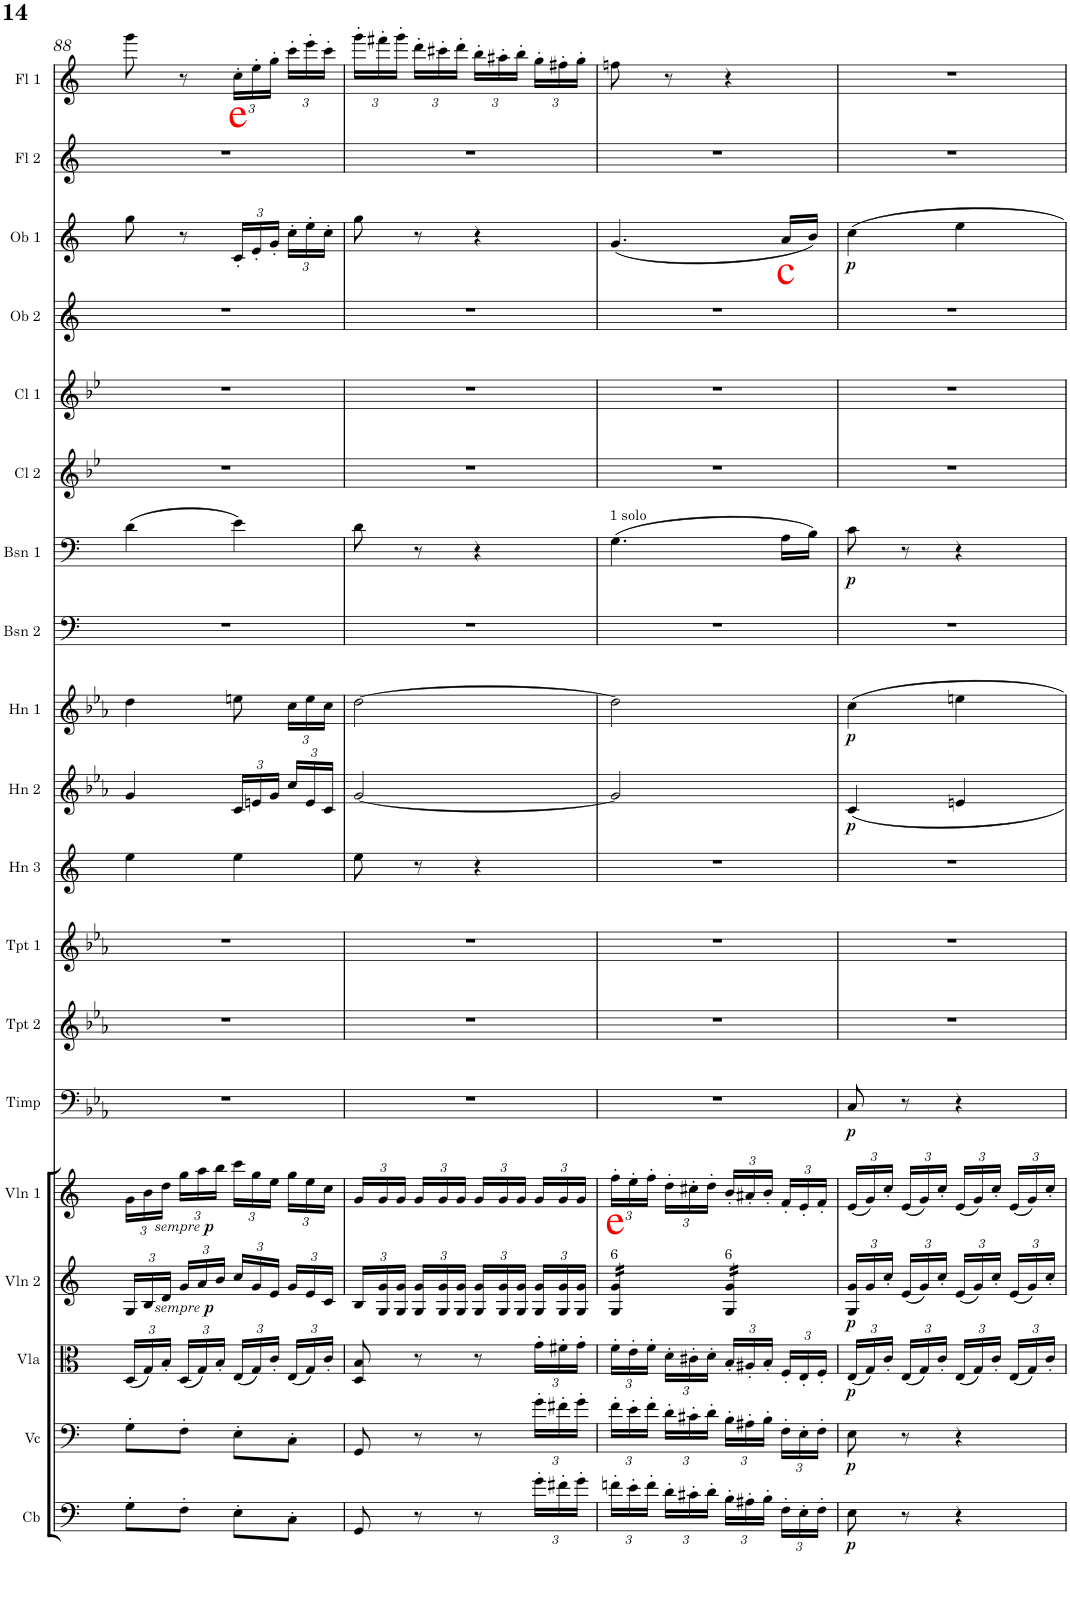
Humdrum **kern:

**kern	**dynam	**kern	**dynam	**kern	**dynam	**kern	**dynam	**kern	**text	**dynam	**kern	**dynam	**kern	**kern	**kern	**kern	**dynam	**kern	**dynam	**kern	**kern	**dynam	**kern	**kern	**kern	**kern	**text	**dynam	**kern	**kern	**text
*part19	*part19	*part18	*part18	*part17	*part17	*part16	*part16	*part15	*part15	*part15	*part14	*part14	*part13	*part12	*part11	*part10	*part10	*part9	*part9	*part8	*part7	*part7	*part6	*part5	*part4	*part3	*part3	*part3	*part2	*part1	*part1
*staff19	*staff19	*staff18	*staff18	*staff17	*staff17	*staff16	*staff16	*staff15	*staff15	*staff15	*staff14	*staff14	*staff13	*staff12	*staff11	*staff10	*staff10	*staff9	*staff9	*staff8	*staff7	*staff7	*staff6	*staff5	*staff4	*staff3	*staff3	*staff3	*staff2	*staff1	*staff1
*I"Contrabass	*	*I"Violoncello	*	*I"Viola	*	*I"Violin 2	*	*I"Violin 1	*	*	*I"Timpani	*	*I"C Trumpet 2	*I"C Trumpet 1	*I"Eb Horn 3	*I"C Horn 2	*	*I"C Horn 1	*	*I"Bassoon 2	*I"Bassoon 1	*	*I"Bb Clarinet 2	*I"Bb Clarinet 1	*I"Oboe 2	*I"Oboe 1	*	*	*I"Flute 2	*I"Flute 1	*
*I'Cb	*	*I'Vc	*	*I'Vla	*	*I'Vln 2	*	*I'Vln 1	*	*	*I'Timp	*	*I'Tpt 2	*I'Tpt 1	*I'Hn 3	*I'Hn 2	*	*I'Hn 1	*	*I'Bsn 2	*I'Bsn 1	*	*I'Cl 2	*I'Cl 1	*I'Ob 2	*I'Ob 1	*	*	*I'Fl 2	*I'Fl 1	*
!!LO:PB:g=z
*clefF4	*	*clefF4	*	*clefC3	*	*clefG2	*	*clefG2	*	*	*clefF4	*	*clefG2	*clefG2	*clefG2	*clefG2	*	*clefG2	*	*clefF4	*clefF4	*	*clefG2	*clefG2	*clefG2	*clefG2	*	*	*clefG2	*clefG2	*
*Trd7c12	*	*	*	*	*	*	*	*	*	*	*	*	*Trd1c2	*Trd1c2	*Trd5c9	*Trd7c12	*	*Trd7c12	*	*	*	*	*Trd1c2	*Trd1c2	*	*	*	*	*	*	*
*k[]	*	*k[]	*	*k[]	*	*k[]	*	*k[]	*	*	*k[b-e-a-]	*	*k[b-e-a-]	*k[b-e-a-]	*k[]	*k[b-e-a-]	*	*k[b-e-a-]	*	*k[]	*k[]	*	*k[b-e-]	*k[b-e-]	*k[]	*k[]	*	*	*k[]	*k[]	*
*C:	*	*C:	*	*C:	*	*C:	*	*C:	*	*	*	*	*	*	*	*	*	*	*	*C:	*C:	*	*	*	*C:	*C:	*	*	*C:	*C:	*
*M2/4	*	*M2/4	*	*M2/4	*	*M2/4	*	*M2/4	*	*	*M2/4	*	*M2/4	*M2/4	*M2/4	*M2/4	*	*M2/4	*	*M2/4	*M2/4	*	*M2/4	*M2/4	*M2/4	*M2/4	*	*	*M2/4	*M2/4	*
*	*	*	*	*Xbrackettup	*	*Xbrackettup	*	*Xbrackettup	*	*	*	*	*	*	*	*	*	*	*	*	*	*	*	*	*	*	*	*	*	*	*
=88	=88	=88	=88	=88	=88	=88	=88	=88	=88	=88	=88	=88	=88	=88	=88	=88	=88	=88	=88	=88	=88	=88	=88	=88	=88	=88	=88	=88	=88	=88	=88
8G'\L	.	8G'\L	.	(24D/LL	.	24G/LL	.	24g\LL	.	.	2r	.	2r	2r	4ee\	4g/	.	4dd\	.	2r	(4d\	.	2r	2r	2r	8gg\	.	.	2r	8ggg\	.
.	.	.	.	24G/)	.	24B/	.	24b\	.	.	.	.	.	.	.	.	.	.	.	.	.	.	.	.	.	.	.	.	.	.	.
.	.	.	.	24B'/JJ	.	24d/JJ	.	24dd\JJ	.	.	.	.	.	.	.	.	.	.	.	.	.	.	.	.	.	.	.	.	.	.	.
!	!	!	!	!	!	!	!LO:DY:b	!	!	!	!	!	!	!	!	!	!	!	!	!	!	!	!	!	!	!	!	!	!	!	!
!	!	!	!	!	!	!	!LO:DY:n=1:b	!	!	!LO:DY:b	!	!	!	!	!	!	!	!	!	!	!	!	!	!	!	!	!	!	!	!	!
!	!	!	!	!	!	!	!	!	!	!LO:DY:n=1:b	!	!	!	!	!	!	!	!	!	!	!	!	!	!	!	!	!	!	!	!	!
8F'\J	.	8F'\J	.	(24D/LL	.	24g/LL	other-dynamics p	24gg\LL	.	other-dynamics p	.	.	.	.	.	.	.	.	.	.	.	.	.	.	.	8r	.	.	.	8r	.
.	.	.	.	24G/)	.	24a/	.	24aa\	.	.	.	.	.	.	.	.	.	.	.	.	.	.	.	.	.	.	.	.	.	.	.
.	.	.	.	24B'/JJ	.	24b/JJ	.	24bb\JJ	.	.	.	.	.	.	.	.	.	.	.	.	.	.	.	.	.	.	.	.	.	.	.
*	*	*	*	*	*	*	*	*	*	*	*	*	*	*	*	*Xbrackettup	*	*	*	*	*	*	*	*	*	*Xbrackettup	*	*	*	*Xbrackettup	*
!	!	!	!	!	!	!	!	!	!	!	!	!	!	!	!	!	!	!	!	!	!	!	!	!	!	!	!	!	!	!	!LO:LY:b:color=#FF0000
8E'\L	.	8E'\L	.	(24E/LL	.	24cc/LL	.	24ccc\LL	.	.	.	.	.	.	4ee\	24c/LL	.	8een\	.	.	4e\)	.	.	.	.	24c'/LL	.	.	.	24cc'\LL	e
.	.	.	.	24G/)	.	24g/	.	24gg\	.	.	.	.	.	.	.	24en/	.	.	.	.	.	.	.	.	.	24e'/	.	.	.	24ee'\	.
.	.	.	.	24c'/JJ	.	24e/JJ	.	24ee\JJ	.	.	.	.	.	.	.	24g/JJ	.	.	.	.	.	.	.	.	.	24g'/JJ	.	.	.	24gg'\JJ	.
*	*	*	*	*	*	*	*	*	*	*	*	*	*	*	*	*	*	*Xbrackettup	*	*	*	*	*	*	*	*	*	*	*	*	*
8C'\J	.	8C'\J	.	(24E/LL	.	24g/LL	.	24gg\LL	.	.	.	.	.	.	.	24cc/LL	.	24cc\LL	.	.	.	.	.	.	.	24cc'\LL	.	.	.	24ccc'\LL	.
.	.	.	.	24G/)	.	24e/	.	24ee\	.	.	.	.	.	.	.	24e/	.	24ee\	.	.	.	.	.	.	.	24ee'\	.	.	.	24eee'\	.
.	.	.	.	24c'/JJ	.	24c/JJ	.	24cc\JJ	.	.	.	.	.	.	.	24c/JJ	.	24cc\JJ	.	.	.	.	.	.	.	24cc'\JJ	.	.	.	24ccc'\JJ	.
=89	=89	=89	=89	=89	=89	=89	=89	=89	=89	=89	=89	=89	=89	=89	=89	=89	=89	=89	=89	=89	=89	=89	=89	=89	=89	=89	=89	=89	=89	=89	=89
8GG/	.	8GG/	.	8D/ 8B/	.	24B/LL	.	24g/LL	.	.	2r	.	2r	2r	8ee\	[2g/	.	[2dd\	.	2r	8d\	.	2r	2r	2r	8gg\	.	.	2r	24ggg'\LL	.
.	.	.	.	.	.	24G/ 24g/	.	24g/	.	.	.	.	.	.	.	.	.	.	.	.	.	.	.	.	.	.	.	.	.	24fff#X'\	.
.	.	.	.	.	.	24G/ 24g/JJ	.	24g/JJ	.	.	.	.	.	.	.	.	.	.	.	.	.	.	.	.	.	.	.	.	.	24ggg'\JJ	.
8r	.	8r	.	8r	.	24G/ 24g/LL	.	24g/LL	.	.	.	.	.	.	8r	.	.	.	.	.	8r	.	.	.	.	8r	.	.	.	24ddd'\LL	.
.	.	.	.	.	.	24G/ 24g/	.	24g/	.	.	.	.	.	.	.	.	.	.	.	.	.	.	.	.	.	.	.	.	.	24ccc#X'\	.
.	.	.	.	.	.	24G/ 24g/JJ	.	24g/JJ	.	.	.	.	.	.	.	.	.	.	.	.	.	.	.	.	.	.	.	.	.	24ddd'\JJ	.
8r	.	8r	.	8r	.	24G/ 24g/LL	.	24g/LL	.	.	.	.	.	.	4r	.	.	.	.	.	4r	.	.	.	.	4r	.	.	.	24bb'\LL	.
.	.	.	.	.	.	24G/ 24g/	.	24g/	.	.	.	.	.	.	.	.	.	.	.	.	.	.	.	.	.	.	.	.	.	24aa#X'\	.
.	.	.	.	.	.	24G/ 24g/JJ	.	24g/JJ	.	.	.	.	.	.	.	.	.	.	.	.	.	.	.	.	.	.	.	.	.	24bb'\JJ	.
*Xbrackettup	*	*Xbrackettup	*	*	*	*	*	*	*	*	*	*	*	*	*	*	*	*	*	*	*	*	*	*	*	*	*	*	*	*	*
24g'\LL	.	24g'\LL	.	24g'\LL	.	24G/ 24g/LL	.	24g/LL	.	.	.	.	.	.	.	.	.	.	.	.	.	.	.	.	.	.	.	.	.	24gg'\LL	.
24f#X'\	.	24f#X'\	.	24f#X'\	.	24G/ 24g/	.	24g/	.	.	.	.	.	.	.	.	.	.	.	.	.	.	.	.	.	.	.	.	.	24ff#X'\	.
24g'\JJ	.	24g'\JJ	.	24g'\JJ	.	24G/ 24g/JJ	.	24g/JJ	.	.	.	.	.	.	.	.	.	.	.	.	.	.	.	.	.	.	.	.	.	24gg'\JJ	.
=90	=90	=90	=90	=90	=90	=90	=90	=90	=90	=90	=90	=90	=90	=90	=90	=90	=90	=90	=90	=90	=90	=90	=90	=90	=90	=90	=90	=90	=90	=90	=90
!	!	!	!	!	!	!	!	!	!	!	!	!	!	!	!	!	!	!	!	!	!LO:TX:a:t=1 solo	!	!	!	!	!	!	!	!	!	!
!	!	!	!	!	!	!LO:TX:a:t=6	!	!	!	!	!	!	!	!	!	!	!	!	!	!	!	!	!	!	!	!	!	!	!	!	!
!	!	!	!	!	!	!	!	!	!LO:LY:b:color=#FF0000	!	!	!	!	!	!	!	!	!	!	!	!	!	!	!	!	!	!	!	!	!	!
*	*	*	*	*	*	*tremolo	*	*	*	*	*	*	*	*	*	*	*	*	*	*	*	*	*	*	*	*	*	*	*	*	*
24fn'\LL	.	24f'\LL	.	24f'\LL	.	16G/ 16g/LL	.	24ff'\LL	e	.	2r	.	2r	2r	2r	2g/]	.	2dd\]	.	2r	(4.G\	.	2r	2r	2r	(4.g/	.	.	2r	8ffn\	.
24e'\	.	24e'\	.	24e'\	.	.	.	24ee'\	.	.	.	.	.	.	.	.	.	.	.	.	.	.	.	.	.	.	.	.	.	.	.
.	.	.	.	.	.	16G/ 16g/	.	.	.	.	.	.	.	.	.	.	.	.	.	.	.	.	.	.	.	.	.	.	.	.	.
24f'\JJ	.	24f'\JJ	.	24f'\JJ	.	.	.	24ff'\JJ	.	.	.	.	.	.	.	.	.	.	.	.	.	.	.	.	.	.	.	.	.	.	.
24d'\LL	.	24d'\LL	.	24d'\LL	.	16G/ 16g/	.	24dd'\LL	.	.	.	.	.	.	.	.	.	.	.	.	.	.	.	.	.	.	.	.	.	8r	.
24c#X'\	.	24c#X'\	.	24c#X'\	.	.	.	24cc#X'\	.	.	.	.	.	.	.	.	.	.	.	.	.	.	.	.	.	.	.	.	.	.	.
.	.	.	.	.	.	16G/ 16g/JJ	.	.	.	.	.	.	.	.	.	.	.	.	.	.	.	.	.	.	.	.	.	.	.	.	.
24d'\JJ	.	24d'\JJ	.	24d'\JJ	.	.	.	24dd'\JJ	.	.	.	.	.	.	.	.	.	.	.	.	.	.	.	.	.	.	.	.	.	.	.
!	!	!	!	!	!	!LO:TX:a:t=6	!	!	!	!	!	!	!	!	!	!	!	!	!	!	!	!	!	!	!	!	!	!	!	!	!
24B'\LL	.	24B'\LL	.	24B'/LL	.	16G/ 16g/LL	.	24b'/LL	.	.	.	.	.	.	.	.	.	.	.	.	.	.	.	.	.	.	.	.	.	4r	.
24A#X'\	.	24A#X'\	.	24A#X'/	.	.	.	24a#X'/	.	.	.	.	.	.	.	.	.	.	.	.	.	.	.	.	.	.	.	.	.	.	.
.	.	.	.	.	.	16G/ 16g/	.	.	.	.	.	.	.	.	.	.	.	.	.	.	.	.	.	.	.	.	.	.	.	.	.
24B'\JJ	.	24B'\JJ	.	24B'/JJ	.	.	.	24b'/JJ	.	.	.	.	.	.	.	.	.	.	.	.	.	.	.	.	.	.	.	.	.	.	.
!	!	!	!	!	!	!	!	!	!	!	!	!	!	!	!	!	!	!	!	!	!	!	!	!	!	!	!LO:LY:b:color=#FF0000	!	!	!	!
24F'\LL	.	24F'\LL	.	24F'/LL	.	16G/ 16g/	.	24f'/LL	.	.	.	.	.	.	.	.	.	.	.	.	16A\LL	.	.	.	.	16a/LL	c	.	.	.	.
24E'\	.	24E'\	.	24E'/	.	.	.	24e'/	.	.	.	.	.	.	.	.	.	.	.	.	.	.	.	.	.	.	.	.	.	.	.
.	.	.	.	.	.	16G/ 16g/JJ	.	.	.	.	.	.	.	.	.	.	.	.	.	.	16B\JJ)	.	.	.	.	16b/JJ)	.	.	.	.	.
*	*	*	*	*	*	*Xtremolo	*	*	*	*	*	*	*	*	*	*	*	*	*	*	*	*	*	*	*	*	*	*	*	*	*
24F'\JJ	.	24F'\JJ	.	24F'/JJ	.	.	.	24f'/JJ	.	.	.	.	.	.	.	.	.	.	.	.	.	.	.	.	.	.	.	.	.	.	.
=91	=91	=91	=91	=91	=91	=91	=91	=91	=91	=91	=91	=91	=91	=91	=91	=91	=91	=91	=91	=91	=91	=91	=91	=91	=91	=91	=91	=91	=91	=91	=91
!	!LO:DY:b	!	!LO:DY:b	!	!LO:DY:b	!	!LO:DY:b	!	!	!	!	!LO:DY:b	!	!	!	!	!LO:DY:b	!	!LO:DY:b	!	!	!LO:DY:b	!	!	!	!	!	!LO:DY:b	!	!	!
8E\	p	8E\	p	(24E/LL	p	24G/ 24g/LL	p	(24e/LL	.	.	8C/	p	2r	2r	2r	4c/	p	4cc\	p	2r	8c\	p	2r	2r	2r	4cc\	.	p	2r	2r	.
.	.	.	.	24G/)	.	24g/	.	24g/)	.	.	.	.	.	.	.	.	.	.	.	.	.	.	.	.	.	.	.	.	.	.	.
.	.	.	.	24c'/JJ	.	24cc'/JJ	.	24cc'/JJ	.	.	.	.	.	.	.	.	.	.	.	.	.	.	.	.	.	.	.	.	.	.	.
8r	.	8r	.	(24E/LL	.	(24e/LL	.	(24e/LL	.	.	8r	.	.	.	.	.	.	.	.	.	8r	.	.	.	.	.	.	.	.	.	.
.	.	.	.	24G/)	.	24g/)	.	24g/)	.	.	.	.	.	.	.	.	.	.	.	.	.	.	.	.	.	.	.	.	.	.	.
.	.	.	.	24c'/JJ	.	24cc'/JJ	.	24cc'/JJ	.	.	.	.	.	.	.	.	.	.	.	.	.	.	.	.	.	.	.	.	.	.	.
4r	.	4r	.	(24E/LL	.	(24e/LL	.	(24e/LL	.	.	4r	.	.	.	.	4en/	.	4een\	.	.	4r	.	.	.	.	4ee\	.	.	.	.	.
.	.	.	.	24G/)	.	24g/)	.	24g/)	.	.	.	.	.	.	.	.	.	.	.	.	.	.	.	.	.	.	.	.	.	.	.
.	.	.	.	24c'/JJ	.	24cc'/JJ	.	24cc'/JJ	.	.	.	.	.	.	.	.	.	.	.	.	.	.	.	.	.	.	.	.	.	.	.
.	.	.	.	(24E/LL	.	(24e/LL	.	(24e/LL	.	.	.	.	.	.	.	.	.	.	.	.	.	.	.	.	.	.	.	.	.	.	.
.	.	.	.	24G/)	.	24g/)	.	24g/)	.	.	.	.	.	.	.	.	.	.	.	.	.	.	.	.	.	.	.	.	.	.	.
.	.	.	.	24c'/JJ	.	24cc'/JJ	.	24cc'/JJ	.	.	.	.	.	.	.	.	.	.	.	.	.	.	.	.	.	.	.	.	.	.	.
=	=	=	=	=	=	=	=	=	=	=	=	=	=	=	=	=	=	=	=	=	=	=	=	=	=	=	=	=	=	=	=
*-	*-	*-	*-	*-	*-	*-	*-	*-	*-	*-	*-	*-	*-	*-	*-	*-	*-	*-	*-	*-	*-	*-	*-	*-	*-	*-	*-	*-	*-	*-	*-
